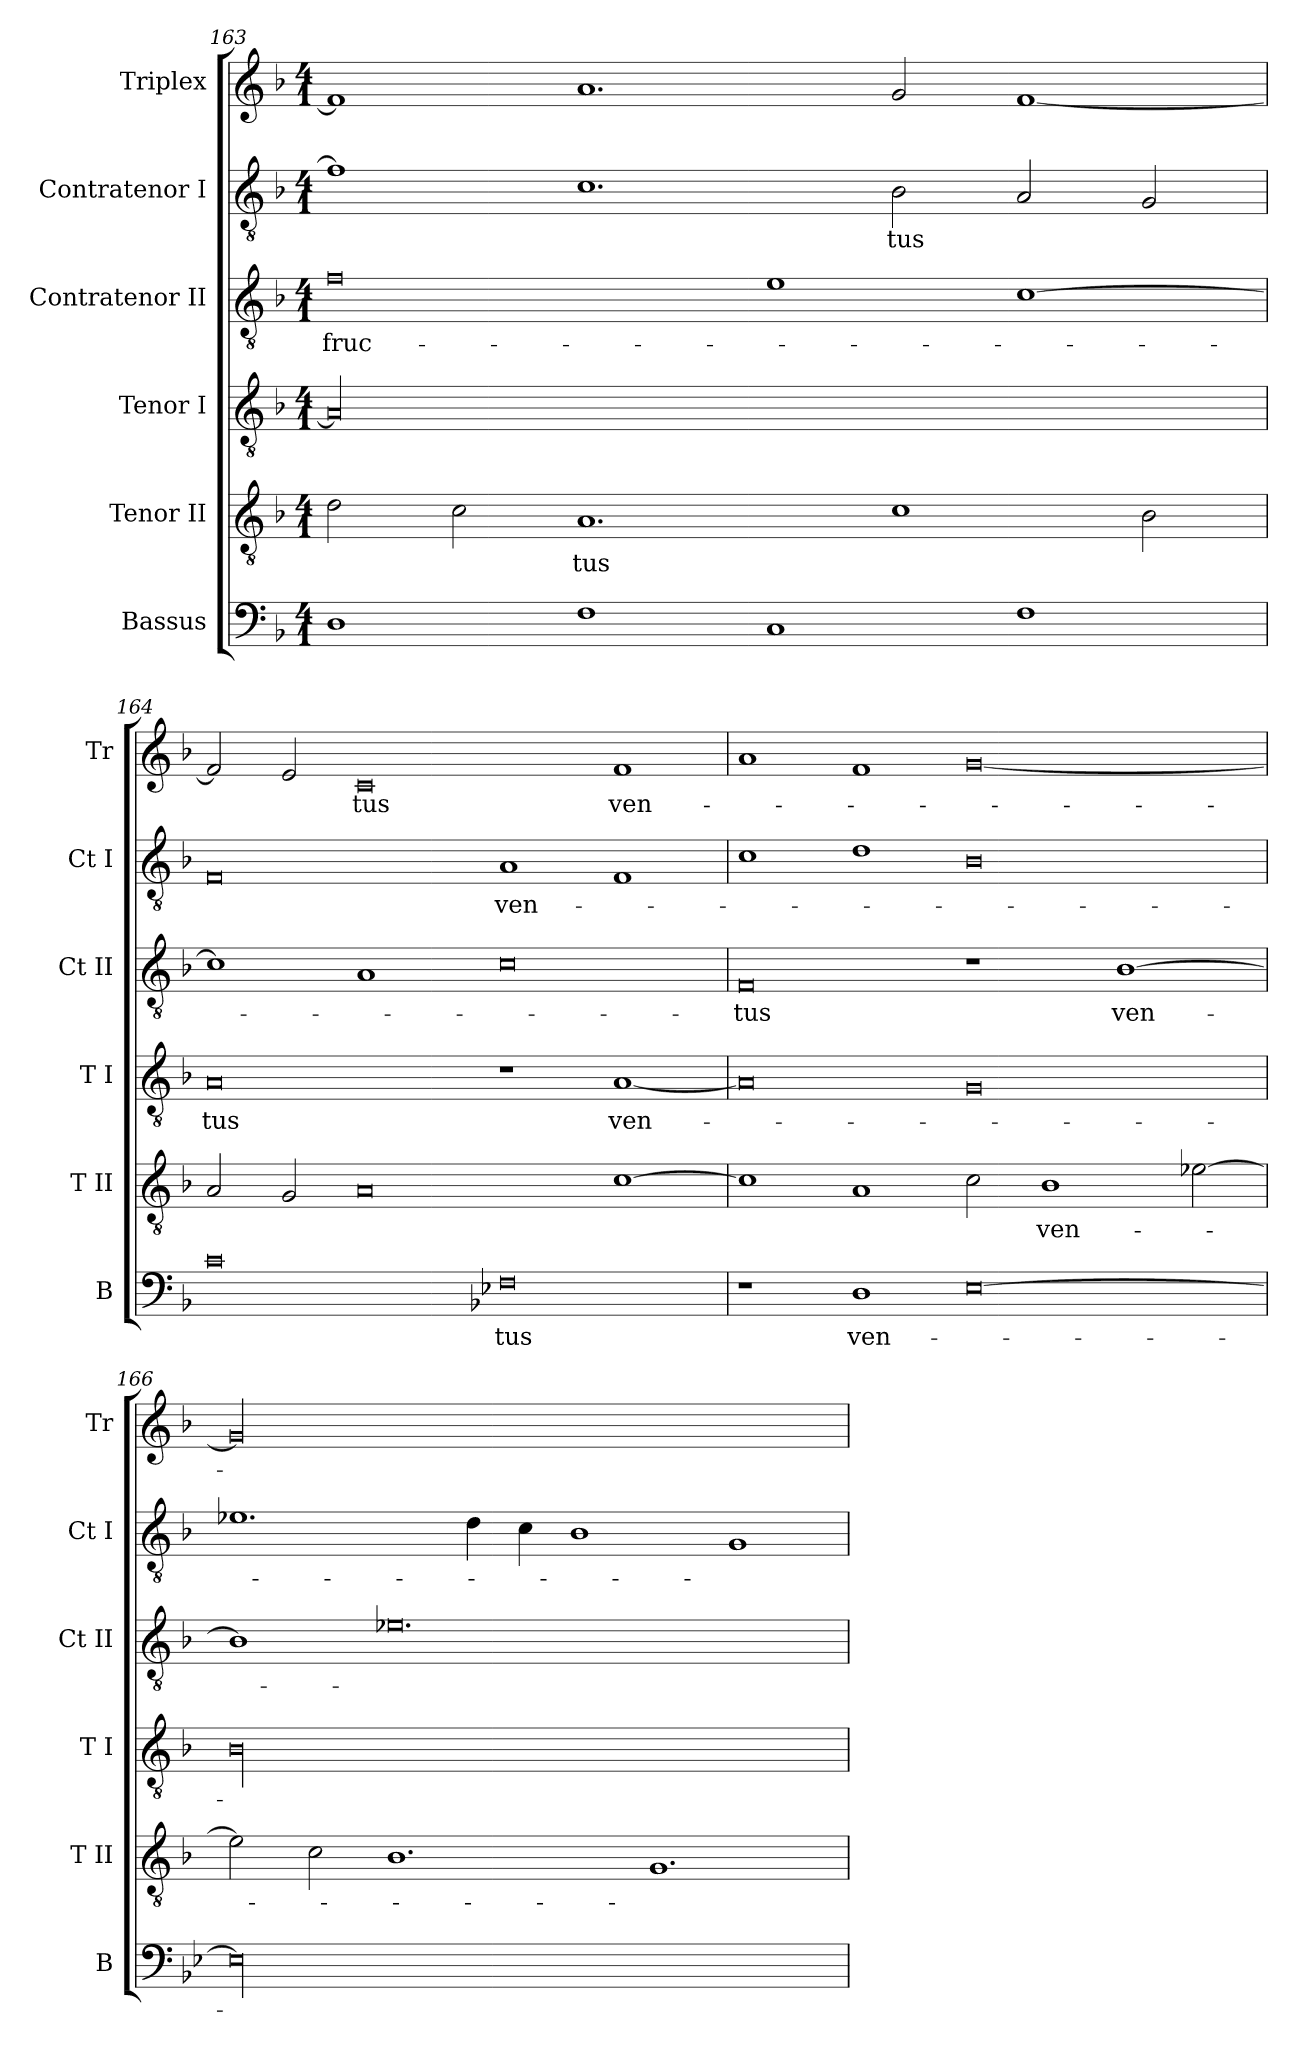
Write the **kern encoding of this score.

**kern	**text	**kern	**text	**kern	**text	**kern	**text	**kern	**text	**kern	**text
*part6	*part6	*part5	*part5	*part4	*part4	*part3	*part3	*part2	*part2	*part1	*part1
*staff6	*staff6	*staff5	*staff5	*staff4	*staff4	*staff3	*staff3	*staff2	*staff2	*staff1	*staff1
*I"Bassus	*	*I"Tenor II	*	*I"Tenor I	*	*I"Contratenor II	*	*I"Contratenor I	*	*I"Triplex	*
*I'B	*	*I'T II	*	*I'T I	*	*I'Ct II	*	*I'Ct I	*	*I'Tr	*
*clefF4	*	*clefGv2	*	*clefGv2	*	*clefGv2	*	*clefGv2	*	*clefG2	*
*	*	*ITrd7c12	*	*ITrd7c12	*	*ITrd7c12	*	*ITrd7c12	*	*	*
*k[b-]	*	*k[b-]	*	*k[b-]	*	*k[b-]	*	*k[b-]	*	*k[b-]	*
*F:	*	*F:	*	*F:	*	*F:	*	*F:	*	*F:	*
*M4/1	*	*M4/1	*	*M4/1	*	*M4/1	*	*M4/1	*	*M4/1	*
=163	=163	=163	=163	=163	=163	=163	=163	=163	=163	=163	=163
!	!	!	!	!	!	!	!LO:LY:b:color=#000000	!	!	!	!
1Di	.	2Di\	.	00AAi]	.	0Fi	fruc-	1Fi]	.	1fi]	.
.	.	2Ci\	.	.	.	.	.	.	.	.	.
!	!	!	!LO:LY:b:color=#000000	!	!	!	!	!	!	!	!
1Fi	.	1.AAi	-tus	.	.	.	.	1.Ci	.	1.ai	.
1Ci	.	.	.	.	.	1Ei	.	.	.	.	.
!	!	!	!	!	!	!	!	!	!LO:LY:b:color=#000000	!	!
.	.	1Ci	.	.	.	.	.	2BB-i\	-tus	2gi/	.
1Fi	.	.	.	.	.	[>1Ci	.	2AAi/	.	[<1fi	.
.	.	2BB-i\	.	.	.	.	.	2GGi/	.	.	.
!!LO:PB:g=z
=164`	=164`	=164`	=164`	=164`	=164`	=164`	=164`	=164`	=164`	=164`	=164`
!	!	!	!	!	!LO:LY:b:color=#000000	!	!	!	!	!	!
0ci	.	2AAi/	.	0AAi	-tus	1Ci]	.	0FFi	.	2fi/]	.
.	.	2GGi/	.	.	.	.	.	.	.	2ei/	.
!	!	!	!	!	!	!	!	!	!	!	!LO:LY:b:color=#000000
.	.	0AAi	.	.	.	1AAi	.	.	.	0ci	-tus
*k[b-e-]	*	*	*	*	*	*	*	*	*	*	*
*B-:	*	*	*	*	*	*	*	*	*	*	*
!	!LO:LY:b:color=#000000	!	!	!	!	!	!	!	!	!	!
!	!	!	!	!	!	!	!	!	!LO:LY:b:color=#000000	!	!
0Fi	-tus	.	.	1r	.	0Ci	.	1AAi	ven-	.	.
!	!	!	!	!	!LO:LY:b:color=#000000	!	!	!	!	!	!
!	!	!	!	!	!	!	!	!	!	!	!LO:LY:b:color=#000000
.	.	[>1Ci	.	[<1AAi	ven-	.	.	1FFi	.	1fi	ven-
=165`	=165`	=165`	=165`	=165`	=165`	=165`	=165`	=165`	=165`	=165`	=165`
!	!	!	!	!	!	!	!LO:LY:b:color=#000000	!	!	!	!
1r	.	1Ci]	.	0AAi]	.	0FFi	-tus	1Ci	.	1ai	.
!	!LO:LY:b:color=#000000	!	!	!	!	!	!	!	!	!	!
1Di	ven-	1AAi	.	.	.	.	.	1Di	.	1fi	.
[>0E-i	.	2Ci\	.	0GGi	.	1r	.	0BB-i	.	[<0gi	.
!	!	!	!LO:LY:b:color=#000000	!	!	!	!	!	!	!	!
.	.	1BB-i	ven-	.	.	.	.	.	.	.	.
!	!	!	!	!	!	!	!LO:LY:b:color=#000000	!	!	!	!
.	.	.	.	.	.	[>1BB-i	ven-	.	.	.	.
.	.	[>2E-Xi\	.	.	.	.	.	.	.	.	.
=166`	=166`	=166`	=166`	=166`	=166`	=166`	=166`	=166`	=166`	=166`	=166`
00E-i]	.	2E-i\]	.	00BB-i	.	1BB-i]	.	1.E-Xi	.	00gi]	.
.	.	2Ci\	.	.	.	.	.	.	.	.	.
.	.	1.BB-i	.	.	.	0.E-Xi	.	.	.	.	.
.	.	.	.	.	.	.	.	4Di\	.	.	.
.	.	.	.	.	.	.	.	4Ci\	.	.	.
.	.	.	.	.	.	.	.	1BB-i	.	.	.
.	.	1.GGi	.	.	.	.	.	.	.	.	.
.	.	.	.	.	.	.	.	1GGi	.	.	.
=`	=`	=`	=`	=`	=`	=`	=`	=`	=`	=`	=`
*-	*-	*-	*-	*-	*-	*-	*-	*-	*-	*-	*-
